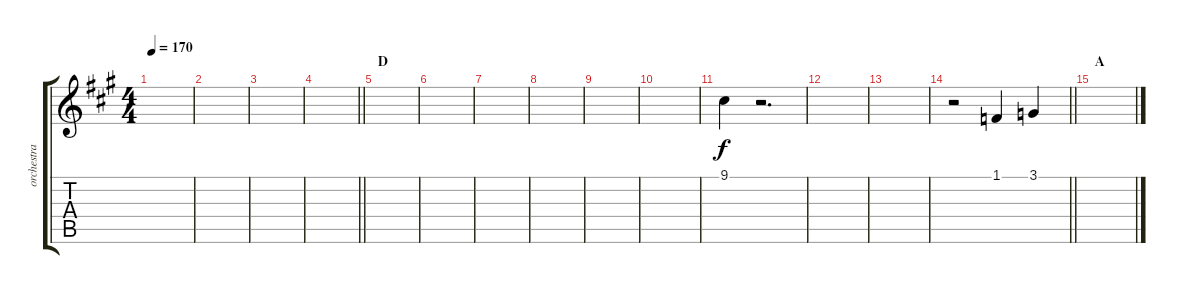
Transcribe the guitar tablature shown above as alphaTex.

\track ("orchestra hit" "orchestra ") {instrument orchestrahit}
\staff {score tabs}
\tuning (E4 B3 G3 D3 A2 E2) {hide}
\ts (4 4)
\tempo 170
\clef g2
\ks a
|
|
|
\barLineRight lightlight
|
\section ("" "D")
|
|
|
|
|
|
9.1.4 r.2{d} |
|
|
\barLineRight lightlight
r.2 1.1.4 3.1.4 |
\section ("" "A")
